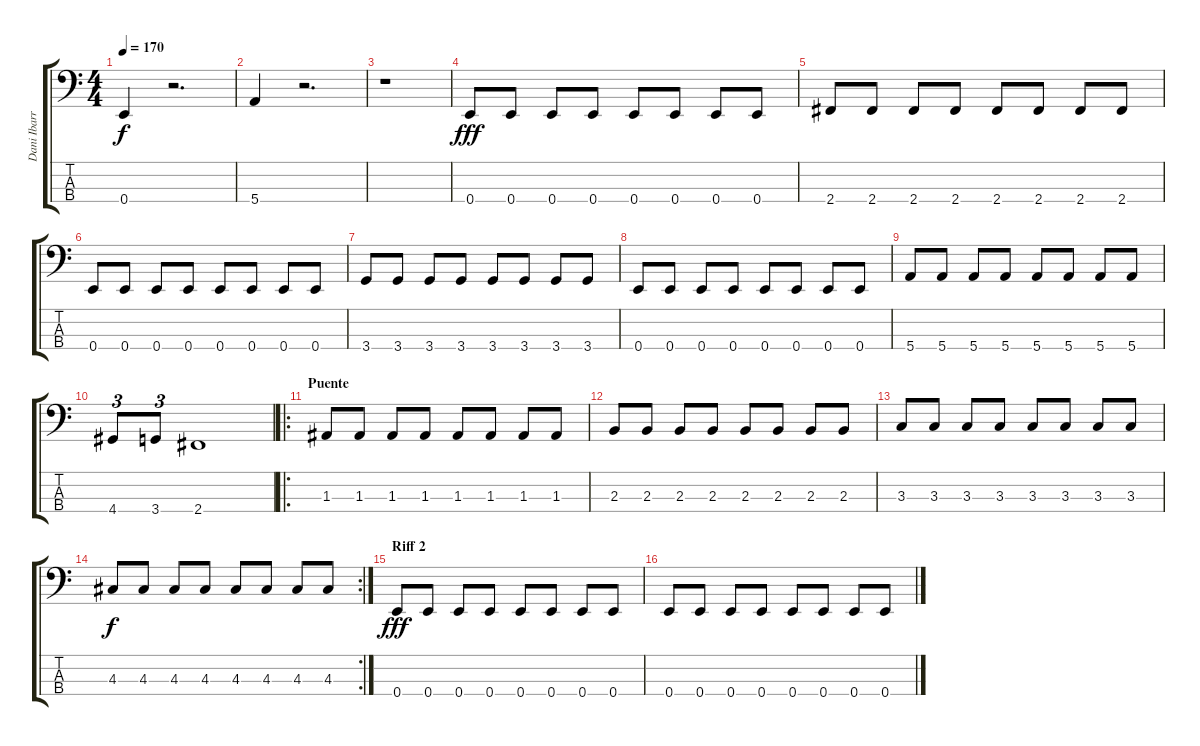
\track ("Dani Ibarra (Bajo) 16 años" "Dani Ibarr") {instrument electricbassfinger}
\staff {score tabs}
\tuning (G2 D2 A1 E1) {hide}
\ts (4 4)
\tempo 170
\clef f4
\ks c
0.4.4{dy f} r.2{d} |
5.4.4 r.2{d} |
r.1 |
0.4.8{dy fff} 0.4.8 0.4.8 0.4.8 0.4.8 0.4.8 0.4.8 0.4.8 |
2.4.8 2.4.8 2.4.8 2.4.8 2.4.8 2.4.8 2.4.8 2.4.8 |
0.4.8 0.4.8 0.4.8 0.4.8 0.4.8 0.4.8 0.4.8 0.4.8 |
3.4.8 3.4.8 3.4.8 3.4.8 3.4.8 3.4.8 3.4.8 3.4.8 |
0.4.8 0.4.8 0.4.8 0.4.8 0.4.8 0.4.8 0.4.8 0.4.8 |
5.4.8 5.4.8 5.4.8 5.4.8 5.4.8 5.4.8 5.4.8 5.4.8 |
4.4.8{tu (3 2)} 3.4.8{tu (3 2)} 2.4.1 |
\ro
\section ("" "Puente")
1.3.8 1.3.8 1.3.8 1.3.8 1.3.8 1.3.8 1.3.8 1.3.8 |
2.3.8 2.3.8 2.3.8 2.3.8 2.3.8 2.3.8 2.3.8 2.3.8 |
3.3.8 3.3.8 3.3.8 3.3.8 3.3.8 3.3.8 3.3.8 3.3.8 |
\rc 2
4.3.8{dy f} 4.3.8 4.3.8 4.3.8 4.3.8 4.3.8 4.3.8 4.3.8 |
\section ("" "Riff 2")
0.4.8{dy fff} 0.4.8 0.4.8 0.4.8 0.4.8 0.4.8 0.4.8 0.4.8 |
0.4.8 0.4.8 0.4.8 0.4.8 0.4.8 0.4.8 0.4.8 0.4.8
